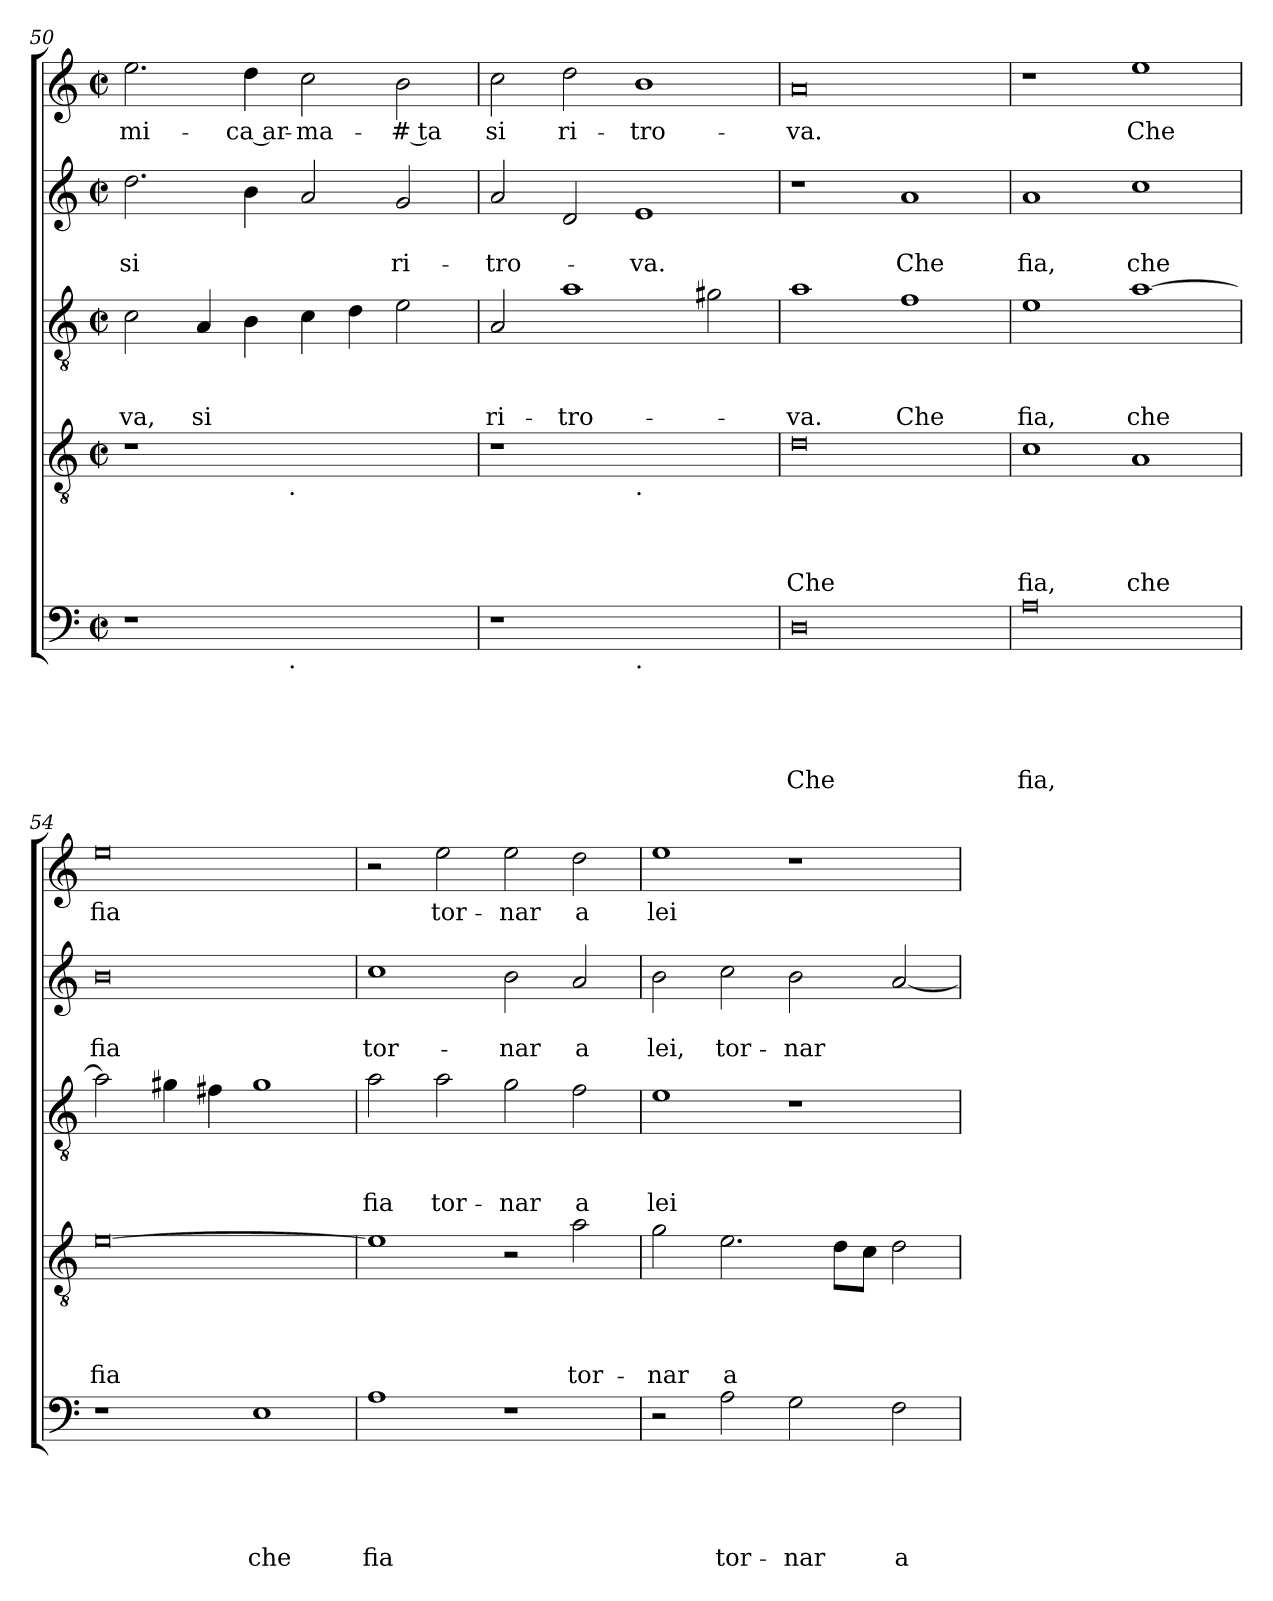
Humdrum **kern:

**kern	**text	**text	**text	**text	**text	**kern	**text	**text	**text	**text	**kern	**text	**text	**text	**kern	**text	**text	**kern	**text
*part5	*part5	*part5	*part5	*part5	*part5	*part4	*part4	*part4	*part4	*part4	*part3	*part3	*part3	*part3	*part2	*part2	*part2	*part1	*part1
*staff5	*staff5	*staff5	*staff5	*staff5	*staff5	*staff4	*staff4	*staff4	*staff4	*staff4	*staff3	*staff3	*staff3	*staff3	*staff2	*staff2	*staff2	*staff1	*staff1
*clefF4	*	*	*	*	*	*clefGv2	*	*	*	*	*clefGv2	*	*	*	*clefG2	*	*	*clefG2	*
*k[]	*	*	*	*	*	*k[]	*	*	*	*	*k[]	*	*	*	*k[]	*	*	*k[]	*
*C:	*	*	*	*	*	*C:	*	*	*	*	*C:	*	*	*	*C:	*	*	*C:	*
*M2/2	*	*	*	*	*	*M2/2	*	*	*	*	*M2/2	*	*	*	*M2/2	*	*	*M2/2	*
*met(c|)	*	*	*	*	*	*met(c|)	*	*	*	*	*met(c|)	*	*	*	*met(c|)	*	*	*met(c|)	*
=50	=50	=50	=50	=50	=50	=50	=50	=50	=50	=50	=50	=50	=50	=50	=50	=50	=50	=50	=50
!	!	!	!	!	!	!	!	!	!	!	!	!	!	!LO:LY:b	!	!	!LO:LY:b	!	!LO:LY:b
*^	*	*	*	*	*	*^	*	*	*	*	*	*	*	*	*	*	*	*	*
1r	2ryy	.	.	.	.	.	1r	2ryy	.	.	.	.	2c\	.	.	-va,	2.dd\	.	si	2.ee\	-mi-
!	!	!	!	!	!	!	!	!	!	!	!	!	!	!	!	!LO:LY:b	!	!	!	!	!
.	4...ryy	.	.	.	.	.	.	4...ryy	.	.	.	.	4A/	.	.	si	.	.	.	.	.
!	!	!	!	!	!	!	!	!	!	!	!	!	!	!	!	!	!	!	!	!	!LO:LY:b:rj
.	.	.	.	.	.	.	.	.	.	.	.	.	4B\	.	.	.	4b\	.	.	4dd\	-ca ar-
!	!	!	!	!	!	!	!	!LO:TX:b:t=.	!	!	!	!	!	!	!	!	!	!	!	!	!
!	!LO:TX:b:t=.	!	!	!	!	!	!	!	!	!	!	!	!	!	!	!	!	!	!	!	!
.	1ryy	.	.	.	.	.	.	1ryy	.	.	.	.	.	.	.	.	.	.	.	.	.
!	!	!	!	!	!	!	!	!	!	!	!	!	!	!	!	!	!	!	!	!	!LO:LY:b:rj
1ryy	.	.	.	.	.	.	1ryy	.	.	.	.	.	4c\	.	.	.	2a/	.	.	2cc\	-ma-
.	.	.	.	.	.	.	.	.	.	.	.	.	4d\	.	.	.	.	.	.	.	.
!	!	!	!	!	!	!	!	!	!	!	!	!	!	!	!	!	!	!	!LO:LY:b	!	!LO:LY:b:rj
.	.	.	.	.	.	.	.	.	.	.	.	.	2e\	.	.	.	2g/	.	ri-	2b\	-# ta
.	32ryy	.	.	.	.	.	.	32ryy	.	.	.	.	.	.	.	.	.	.	.	.	.
!!LO:LB:g=z
=51	=51	=51	=51	=51	=51	=51	=51	=51	=51	=51	=51	=51	=51	=51	=51	=51	=51	=51	=51	=51	=51
!	!	!	!	!	!	!	!	!	!	!	!	!	!	!	!	!LO:LY:b	!	!	!LO:LY:b	!	!LO:LY:b
*v	*v	*	*	*	*	*	*	*	*	*	*	*	*	*	*	*	*	*	*	*	*
*	*	*	*	*	*	*v	*v	*	*	*	*	*	*	*	*	*	*	*	*	*
1r	.	.	.	.	.	1r	.	.	.	.	2A/	.	.	ri-	2a/	.	-tro-	2cc\	si
!	!	!	!	!	!	!	!	!	!	!	!	!	!	!LO:LY:b	!	!	!	!	!LO:LY:b
.	.	.	.	.	.	.	.	.	.	.	1a	.	.	-tro-	2d/	.	.	2dd\	ri-
!	!	!	!	!	!	!LO:TX:b:t=.	!	!	!	!	!	!	!	!	!	!	!	!	!
!LO:TX:b:t=.	!	!	!	!	!	!	!	!	!	!	!	!	!	!	!	!	!	!	!
!	!	!	!	!	!	!	!	!	!	!	!	!	!	!	!	!	!LO:LY:b	!	!LO:LY:b
1ryy	.	.	.	.	.	1ryy	.	.	.	.	.	.	.	.	1e	.	-va.	1b	-tro-
.	.	.	.	.	.	.	.	.	.	.	2g#\	.	.	.	.	.	.	.	.
=52	=52	=52	=52	=52	=52	=52	=52	=52	=52	=52	=52	=52	=52	=52	=52	=52	=52	=52	=52
!	!	!	!	!	!LO:LY:b	!	!	!	!	!LO:LY:b	!	!	!	!LO:LY:b	!	!	!	!	!LO:LY:b
0D	.	.	.	.	Che	0d	.	.	.	Che	1a	.	.	-va.	1r	.	.	0a	-va.
!	!	!	!	!	!	!	!	!	!	!	!	!	!	!LO:LY:b	!	!	!LO:LY:b	!	!
.	.	.	.	.	.	.	.	.	.	.	1f	.	.	Che	1a	.	Che	.	.
=53	=53	=53	=53	=53	=53	=53	=53	=53	=53	=53	=53	=53	=53	=53	=53	=53	=53	=53	=53
!	!	!	!	!	!LO:LY:b	!	!	!	!	!LO:LY:b	!	!	!	!LO:LY:b	!	!	!LO:LY:b	!	!
0A	.	.	.	.	fia,	1c	.	.	.	fia,	1e	.	.	fia,	1a	.	fia,	1r	.
!	!	!	!	!	!	!	!	!	!	!LO:LY:b	!	!	!	!LO:LY:b	!	!	!LO:LY:b	!	!LO:LY:b
.	.	.	.	.	.	1A	.	.	.	che	[>1a	.	.	che	1cc	.	che	1ee	Che
=54	=54	=54	=54	=54	=54	=54	=54	=54	=54	=54	=54	=54	=54	=54	=54	=54	=54	=54	=54
!	!	!	!	!	!	!	!	!	!	!LO:LY:b	!	!	!	!	!	!	!LO:LY:b	!	!LO:LY:b
1r	.	.	.	.	.	[>0e	.	.	.	fia	2a\]	.	.	.	0b	.	fia	0ee	fia
.	.	.	.	.	.	.	.	.	.	.	4g#\	.	.	.	.	.	.	.	.
.	.	.	.	.	.	.	.	.	.	.	4f#\	.	.	.	.	.	.	.	.
!	!	!	!	!	!LO:LY:b	!	!	!	!	!	!	!	!	!	!	!	!	!	!
1E	.	.	.	.	che	.	.	.	.	.	1g#	.	.	.	.	.	.	.	.
=55	=55	=55	=55	=55	=55	=55	=55	=55	=55	=55	=55	=55	=55	=55	=55	=55	=55	=55	=55
!	!	!	!	!	!LO:LY:b	!	!	!	!	!	!	!	!	!LO:LY:b	!	!	!LO:LY:b	!	!
1A	.	.	.	.	fia	1e]	.	.	.	.	2a\	.	.	fia	1cc	.	tor-	2r	.
!	!	!	!	!	!	!	!	!	!	!	!	!	!	!LO:LY:b	!	!	!	!	!LO:LY:b
.	.	.	.	.	.	.	.	.	.	.	2a\	.	.	tor-	.	.	.	2ee\	tor-
!	!	!	!	!	!	!	!	!	!	!	!	!	!	!LO:LY:b:rj	!	!	!LO:LY:b	!	!LO:LY:b:rj
1r	.	.	.	.	.	2r	.	.	.	.	2g\	.	.	-nar	2b\	.	-nar	2ee\	-nar
!	!	!	!	!	!	!	!	!	!	!LO:LY:b	!	!	!	!LO:LY:b	!	!	!LO:LY:b	!	!LO:LY:b
.	.	.	.	.	.	2a\	.	.	.	tor-	2f\	.	.	a	2a/	.	a	2dd\	a
=56	=56	=56	=56	=56	=56	=56	=56	=56	=56	=56	=56	=56	=56	=56	=56	=56	=56	=56	=56
!	!	!	!	!	!	!	!	!	!	!LO:LY:b	!	!	!	!LO:LY:b	!	!	!LO:LY:b	!	!LO:LY:b
2r	.	.	.	.	.	2g\	.	.	.	-nar	1e	.	.	lei	2b\	.	lei,	1ee	lei
!	!	!	!	!	!LO:LY:b	!	!	!	!	!LO:LY:b	!	!	!	!	!	!	!LO:LY:b	!	!
2A\	.	.	.	.	tor-	2.e\	.	.	.	a	.	.	.	.	2cc\	.	tor-	.	.
!	!	!	!	!	!LO:LY:b:rj	!	!	!	!	!	!	!	!	!	!	!	!LO:LY:b	!	!
2G\	.	.	.	.	-nar	.	.	.	.	.	1r	.	.	.	2b\	.	-nar	1r	.
.	.	.	.	.	.	8d\L	.	.	.	.	.	.	.	.	.	.	.	.	.
.	.	.	.	.	.	8c\J	.	.	.	.	.	.	.	.	.	.	.	.	.
!	!	!	!	!	!LO:LY:b	!	!	!	!	!	!	!	!	!	!	!	!	!	!
2F\	.	.	.	.	a	2d\	.	.	.	.	.	.	.	.	[<2a/	.	.	.	.
=	=	=	=	=	=	=	=	=	=	=	=	=	=	=	=	=	=	=	=
*-	*-	*-	*-	*-	*-	*-	*-	*-	*-	*-	*-	*-	*-	*-	*-	*-	*-	*-	*-
